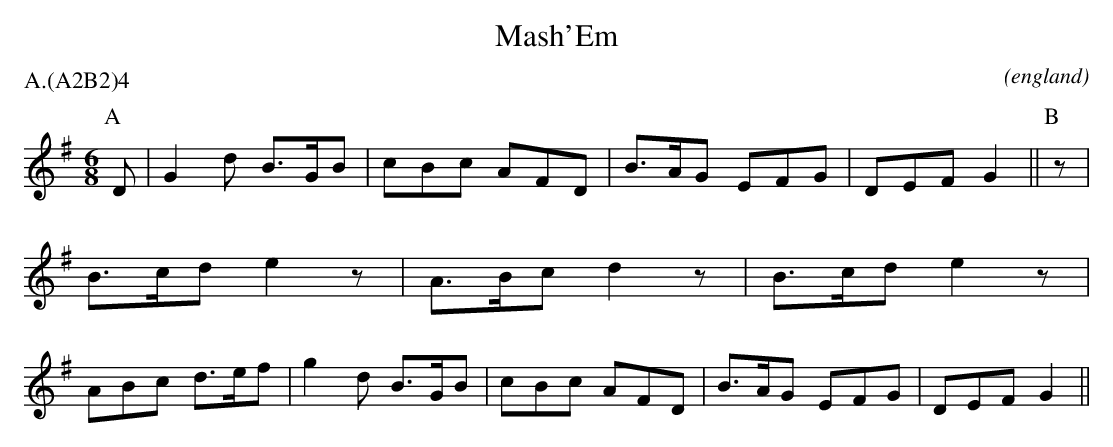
X:1
T:Mash'Em
O:england
M:6/8
C:
P:A.(A2B2)4
K:G
P:A
D  | G2 d  B>GB  | cBc  AFD  | B>AG  EFG   | DEF    G2    ||\
P:B
z  | B>cd  e2 z  | A>Bc d2 z | B>cd  e2 z  | ABc    d>ef  |\
g2 d  B>GB  | cBc  AFD  | B>AG  EFG   | DEF    G2    ||
